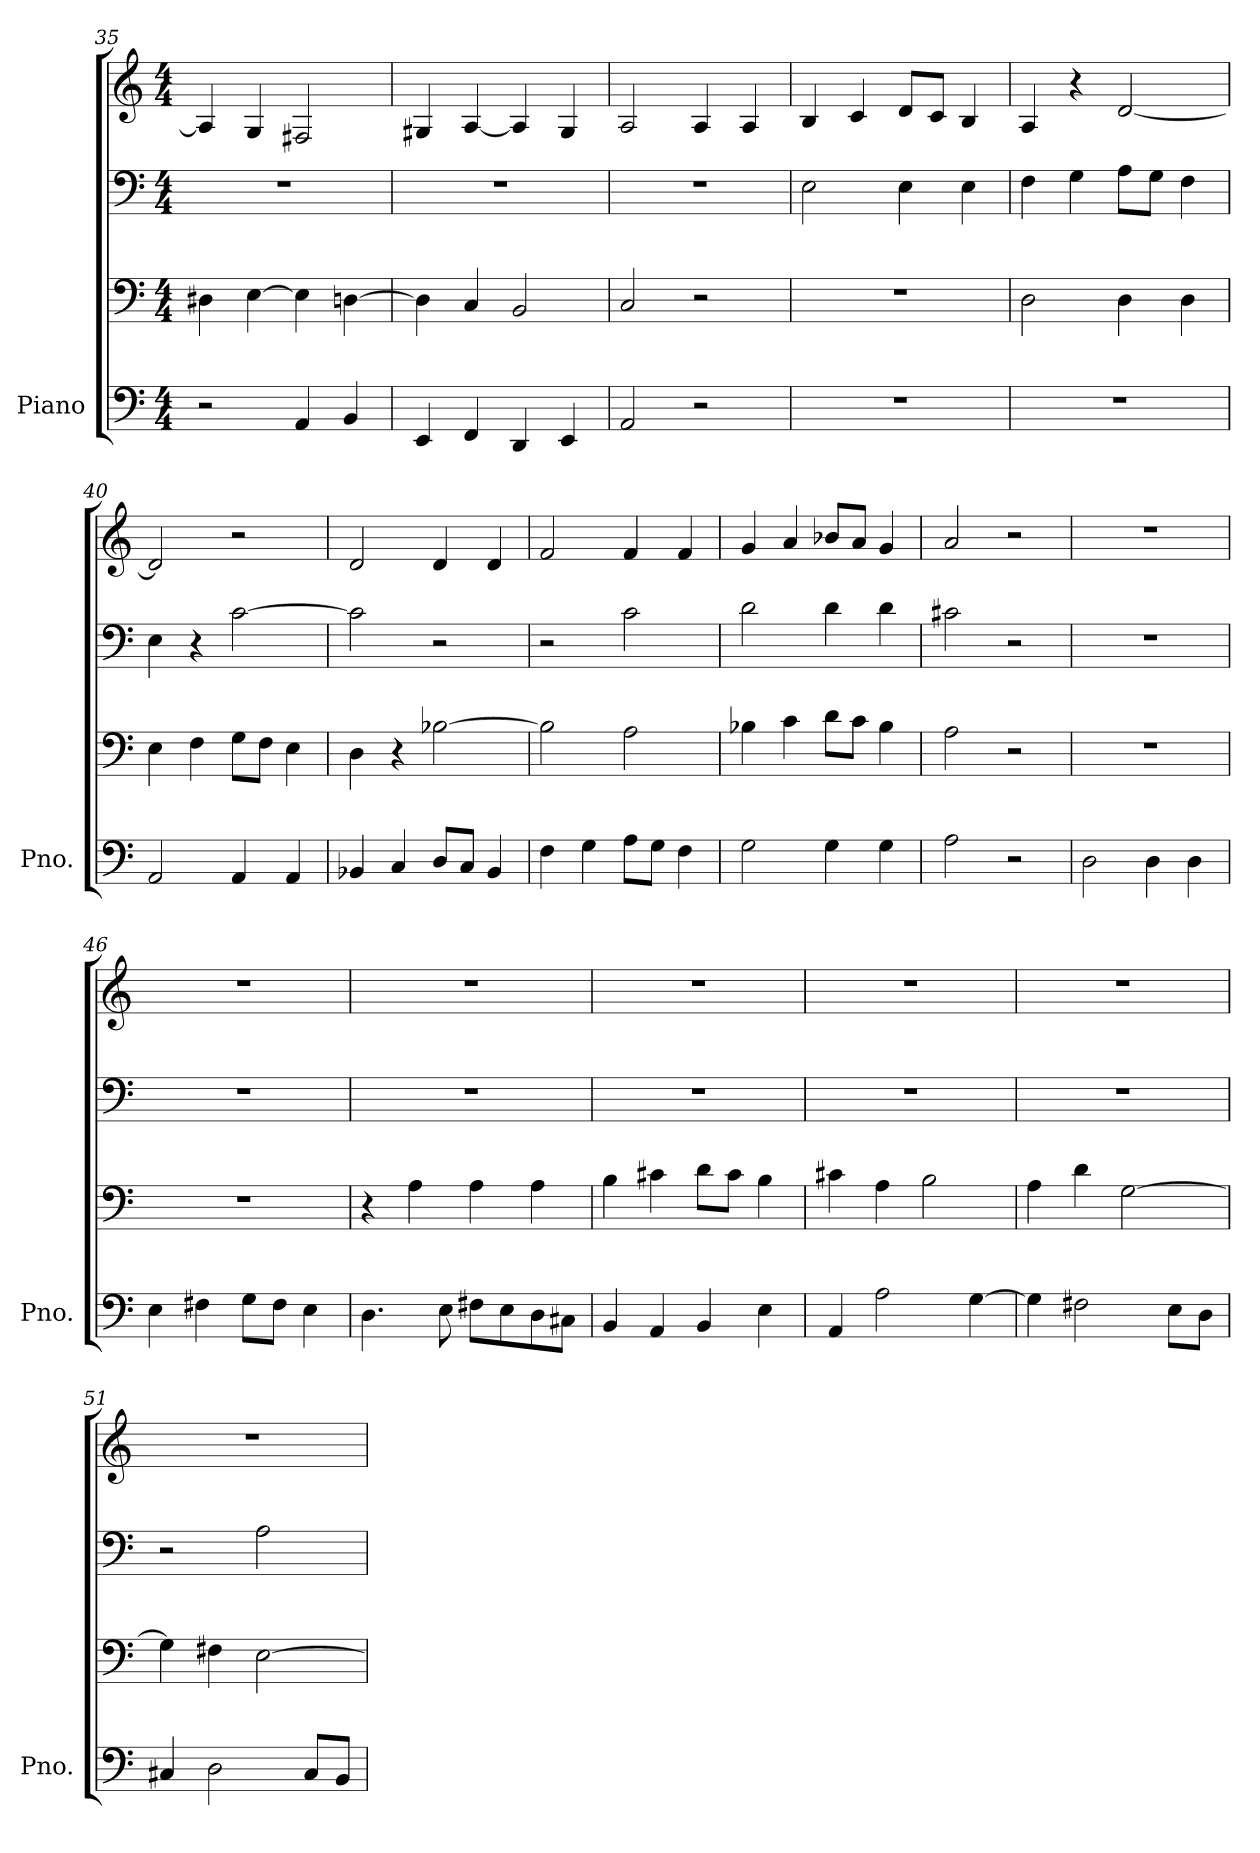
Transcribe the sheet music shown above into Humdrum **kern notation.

**kern	**kern	**kern	**kern
*part1	*part1	*part1	*part1
*staff4	*staff3	*staff2	*staff1
*I"Piano	*	*	*
*I'Pno.	*	*	*
*clefF4	*clefF4	*clefF4	*clefG2
*k[]	*k[]	*k[]	*k[]
*M4/4	*M4/4	*M4/4	*M4/4
=35	=35	=35	=35
2r	4D#X\	1r	4A/]
.	[4E\	.	4G/
4AA/	4E\]	.	2F#X/
4BB/	[4Dn\	.	.
=36	=36	=36	=36
4EE/	4D\]	1r	4G#X/
4FF/	4C/	.	[4A/
4DD/	2BB/	.	4A/]
4EE/	.	.	4G#/
=37	=37	=37	=37
2AA/	2C/	1r	2A/
2r	2r	.	4A/
.	.	.	4A/
=38	=38	=38	=38
1r	1r	2E\	4B/
.	.	.	4c/
.	.	4E\	8d/L
.	.	.	8c/J
.	.	4E\	4B/
=39	=39	=39	=39
1r	2D\	4F\	4A/
.	.	4G\	4r
.	4D\	8A\L	[2d/
.	.	8G\J	.
.	4D\	4F\	.
=40	=40	=40	=40
2AA/	4E\	4E\	2d/]
.	4F\	4r	.
4AA/	8G\L	[2c\	2r
.	8F\J	.	.
4AA/	4E\	.	.
=41	=41	=41	=41
4BB-X/	4D\	2c\]	2d/
4C/	4r	.	.
8D/L	[2B-X\	2r	4d/
8C/J	.	.	.
4BB-/	.	.	4d/
=42	=42	=42	=42
4F\	2B-\]	2r	2f/
4G\	.	.	.
8A\L	2A\	2c\	4f/
8G\J	.	.	.
4F\	.	.	4f/
=43	=43	=43	=43
2G\	4B-X\	2d\	4g/
.	4c\	.	4a/
4G\	8d\L	4d\	8b-X/L
.	8c\J	.	8a/J
4G\	4B-\	4d\	4g/
=44	=44	=44	=44
2A\	2A\	2c#X\	2a/
2r	2r	2r	2r
=45	=45	=45	=45
2D\	1r	1r	1r
4D\	.	.	.
4D\	.	.	.
=46	=46	=46	=46
4E\	1r	1r	1r
4F#X\	.	.	.
8G\L	.	.	.
8F#\J	.	.	.
4E\	.	.	.
=47	=47	=47	=47
4.D\	4r	1r	1r
.	4A\	.	.
8E\	.	.	.
8F#X\L	4A\	.	.
8E\	.	.	.
8D\	4A\	.	.
8C#X\J	.	.	.
=48	=48	=48	=48
4BB/	4B\	1r	1r
4AA/	4c#X\	.	.
4BB/	8d\L	.	.
.	8c#\J	.	.
4E\	4B\	.	.
=49	=49	=49	=49
4AA/	4c#X\	1r	1r
2A\	4A\	.	.
.	2B\	.	.
[4G\	.	.	.
=50	=50	=50	=50
4G\]	4A\	1r	1r
2F#X\	4d\	.	.
.	[2G\	.	.
8E\L	.	.	.
8D\J	.	.	.
=51	=51	=51	=51
4C#X/	4G\]	2r	1r
2D\	4F#X\	.	.
.	[2E\	2A\	.
8C#/L	.	.	.
8BB/J	.	.	.
=	=	=	=
*-	*-	*-	*-
